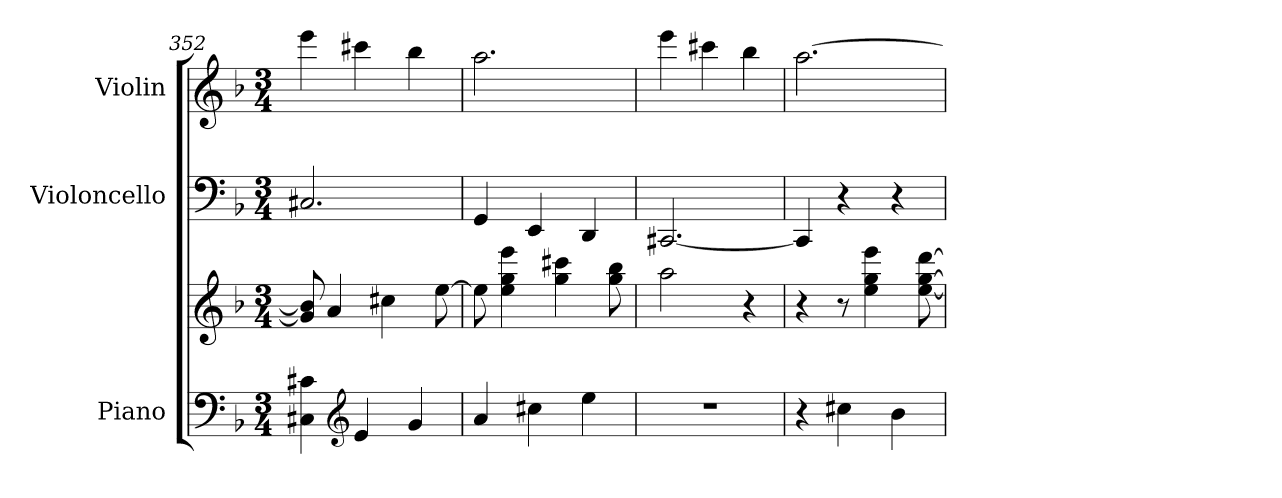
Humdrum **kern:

**kern	**kern	**kern	**kern
*part3	*part3	*part2	*part1
*staff4	*staff3	*staff2	*staff1
*I"Piano	*	*I"Violoncello	*I"Violin
*I'Pno	*	*I'Vc	*I'Vln
*clefF4	*clefG2	*clefF4	*clefG2
*k[b-]	*k[b-]	*k[b-]	*k[b-]
*M3/4	*M3/4	*M3/4	*M3/4
=352	=352	=352	=352
4C#X\ 4c#X\	8g/] 8b-/]	2.C#X/	4eee\
.	4a/	.	.
*clefG2	*	*	*
4e/	.	.	4ccc#X\
.	4cc#X\	.	.
4g/	.	.	4bb-\
.	[8ee\	.	.
=353	=353	=353	=353
4a/	8ee\]	4GG/	2.aa\
.	4ee\ 4gg\ 4eee\	.	.
4cc#X\	.	4EE/	.
.	4gg\ 4ccc#X\	.	.
4ee\	.	4DD/	.
.	8gg\ 8bb-\	.	.
=354	=354	=354	=354
2.r	2aa\	[2.CC#X/	4eee\
.	.	.	4ccc#X\
.	4r	.	4bb-\
=355	=355	=355	=355
4r	4r	4CC#/]	[2.aa\
4cc#X\	8r	4r	.
.	4ee\ 4gg\ 4eee\	.	.
4b-\	.	4r	.
.	[8ee\ [8gg\ [8ddd\	.	.
=	=	=	=
*-	*-	*-	*-
